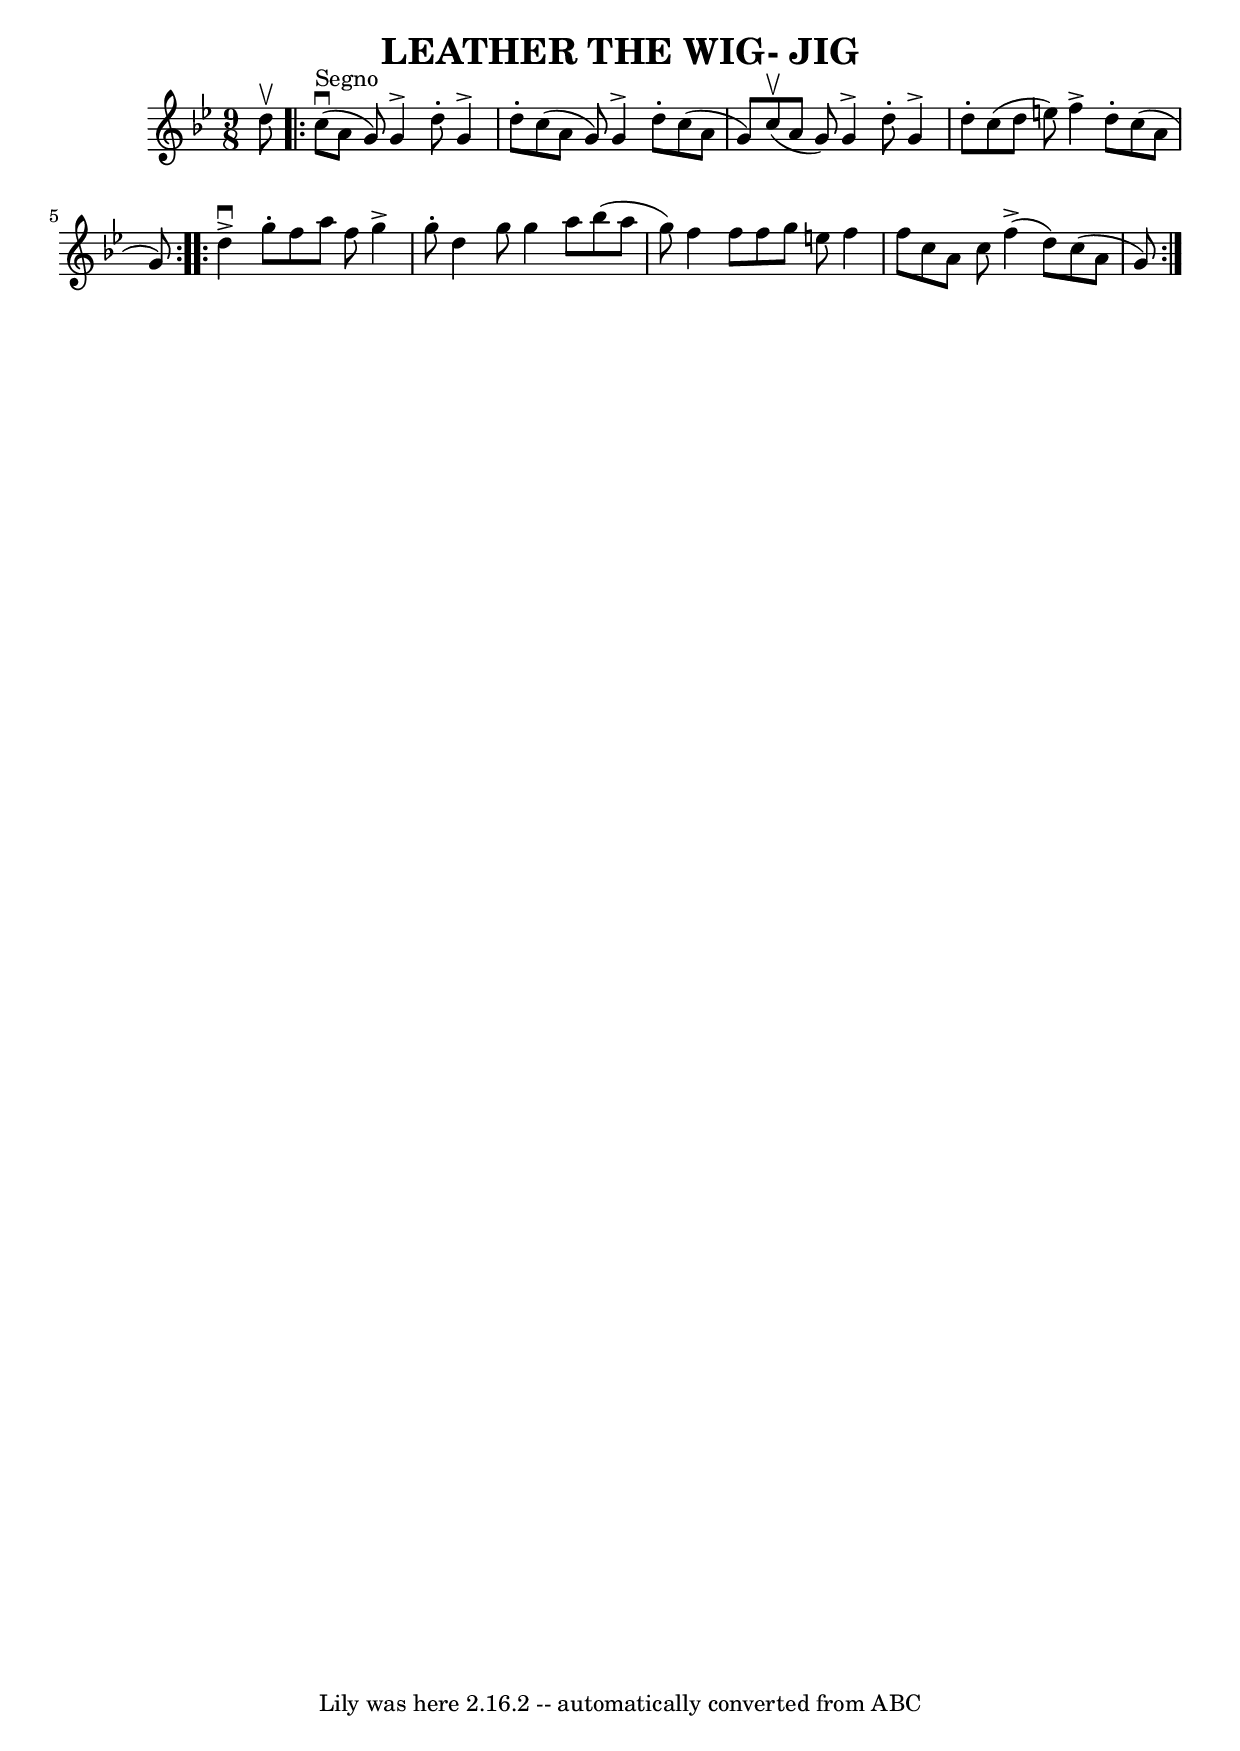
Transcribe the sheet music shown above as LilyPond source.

\version "2.16.2"
\include "Mammoth.ily"
\header {
  %% book = "Ryan's Mammoth Collection of Fiddle Tunes"
  crossRefNumber = "1"
  footnotes = ""
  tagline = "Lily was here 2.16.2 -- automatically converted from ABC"
  title = "LEATHER THE WIG- JIG"

}
voicedefault =  {


  \time 9/8 
  \key g \minor
  d''8^\upbow         
  \repeat volta 2 {
    c''8^"Segno"(^\downbow a'8 g'8) g'4^\accent d''8-. g'4^\accent        d''8-.    |
    c''8 (a'8 g'8) g'4^\accent d''8-. c''8 (     a'8 g'8)        |
    c''8 (^\upbow a'8 g'8) g'4^\accent d''8-. g'4^\accent d''8-.   |
    c''8 (d''8 e''8) f''4^\accent d''8-. c''8 (a'8 g'8)   
  }     

  \repeat volta 2 {
    d''4^\downbow^\accent g''8-. f''8 a''8 f''8         g''4^\accent g''8-.    |
    d''4 g''8 g''4 a''8 bes''8 (     a''8 g''8)        |
    f''4 f''8 f''8 g''8 e''8 f''4       f''8     |
    c''8 a'8 c''8 f''4 (^\accent d''8) c''8 (a'8 g'8)     
  }   

}

\score{
  <<

    \context Staff="default"
    {
      \voicedefault 
      
    }

  >>
  \layout {
    
  }
  \midi {
  }

}
